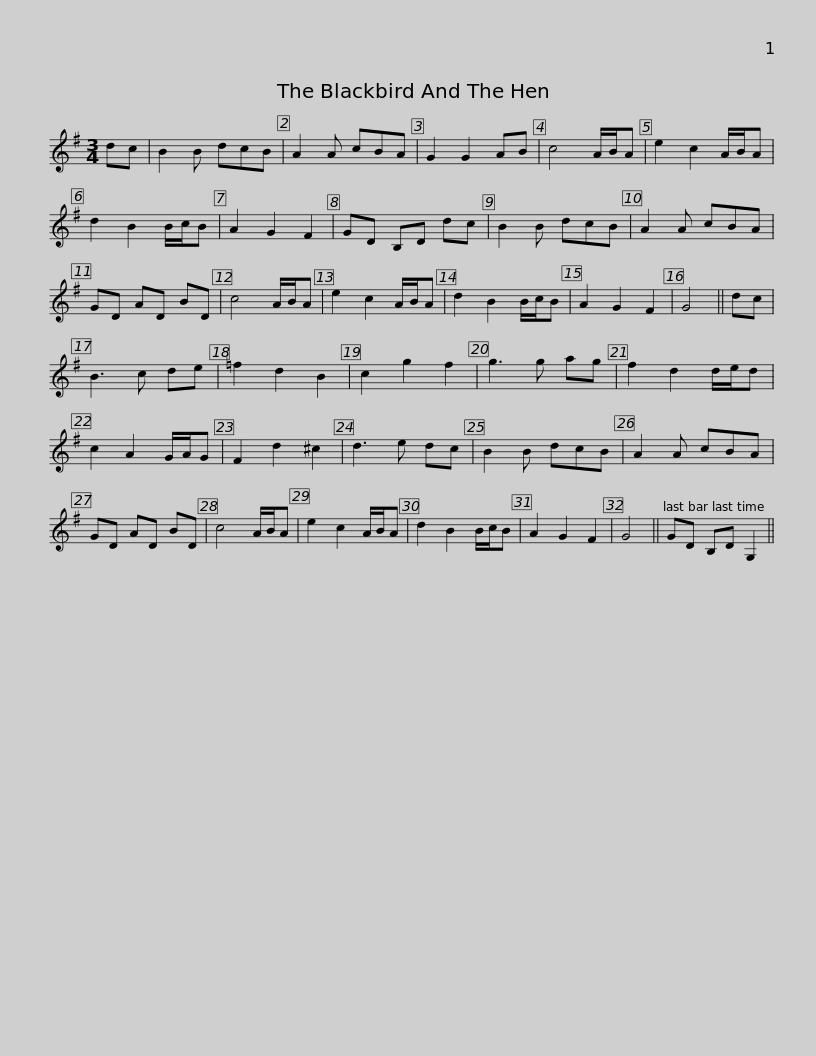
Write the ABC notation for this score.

X:1
L:1/8
M:3/4
I:linebreak $
K:G
V:1 treble
V:1
 dc | B2 B dcB | A2 A cBA | G2 G2 AB | c4 A/B/A | %5
 e2 c2 A/B/A | d2 B2 B/c/B | A2 G2 F2 | GD B,D dc |$ B2 B dcB | %10
 A2 A cBA | GD AD BD | c4 A/B/A | e2 c2 A/B/A | d2 B2 B/c/B | %15
 A2 G2 F2 | G4 || dc | B3 c de |$ =f2 d2 B2 | %20
 c2 g2 f2 | g3 g ag | f2 d2 d/e/d | c2 A2 G/A/G | F2 d2 ^c2 | %25
 d3 e dc | B2 B dcB | A2 A cBA |$ GD AD BD | c4 A/B/A | %30
 e2 c2 A/B/A | d2 B2 B/c/B | A2 G2 F2 | G4 || GD B,D G,2 || %35
